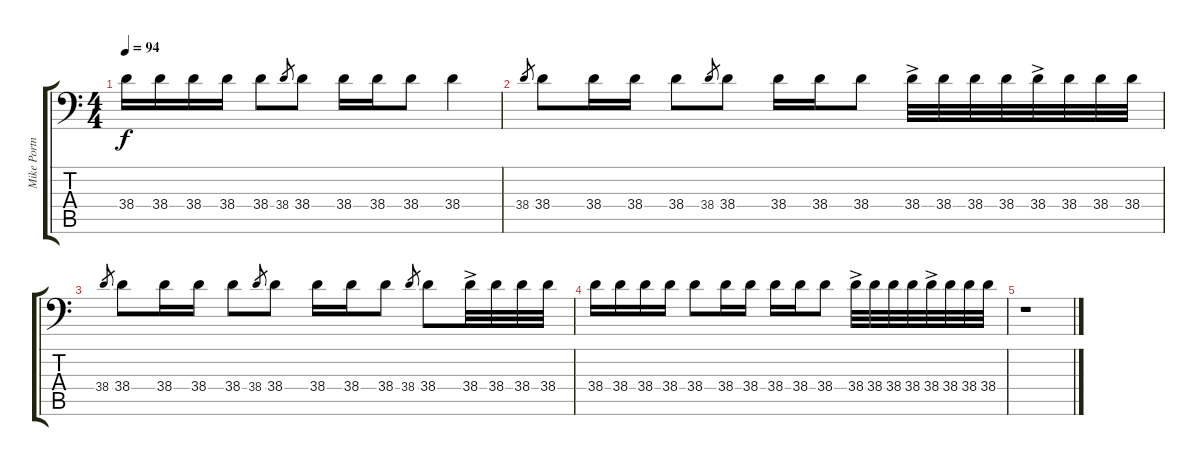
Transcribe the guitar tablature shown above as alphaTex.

\track ("Mike Portnoy (Drums)" "Mike Portn") {instrument acousticgrandpiano}
\staff {score tabs}
\tuning (C-1 C-1 C-1 C-1 C-1 C-1) {hide}
\ts (4 4)
\tempo 94
\clef f4
\ks c
38.4.16{dy f} 38.4.16 38.4.16 38.4.16 38.4.8 38.4.8{gr} 38.4.8 38.4.16 38.4.16 38.4.8 38.4.4 |
38.4.8{gr} 38.4.8 38.4.16 38.4.16 38.4.8 38.4.8{gr} 38.4.8 38.4.16 38.4.16 38.4.8 38.4{ac}.32 38.4.32 38.4.32 38.4.32 38.4{ac}.32 38.4.32 38.4.32 38.4.32 |
38.4.8{gr} 38.4.8 38.4.16 38.4.16 38.4.8 38.4.8{gr} 38.4.8 38.4.16 38.4.16 38.4.8 38.4.8{gr} 38.4.8 38.4{ac}.32 38.4.32 38.4.32 38.4.32 |
38.4.16 38.4.16 38.4.16 38.4.16 38.4.8 38.4.16 38.4.16 38.4.16 38.4.16 38.4.8 38.4{ac}.32 38.4.32 38.4.32 38.4.32 38.4{ac}.32 38.4.32 38.4.32 38.4.32 |
r.1
